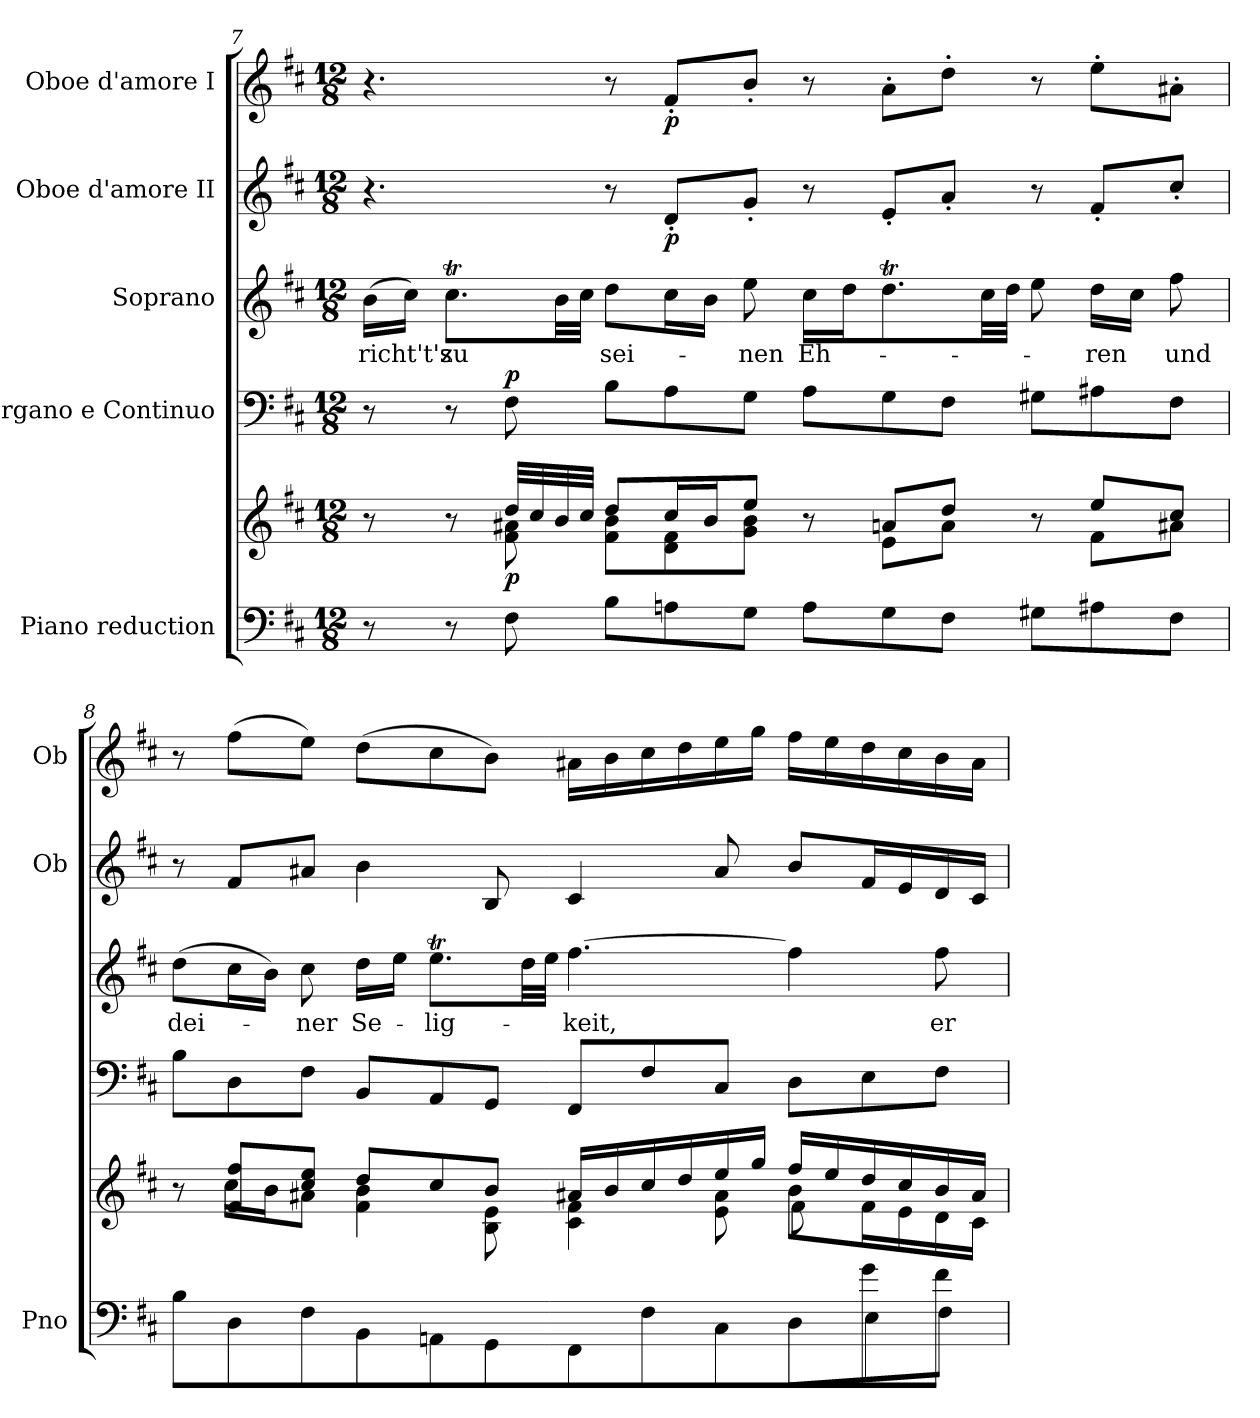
**kern	**kern	**dynam	**kern	**dynam	**kern	**text	**kern	**dynam	**kern	**dynam
*part5	*part5	*part5	*part4	*part4	*part3	*part3	*part2	*part2	*part1	*part1
*staff6	*staff5	*staff5/6	*staff4	*staff4	*staff3	*staff3	*staff2	*staff2	*staff1	*staff1
*I"Piano reduction	*	*	*I"Organo e Continuo	*	*I"Soprano	*	*I"Oboe d'amore II	*	*I"Oboe d'amore I	*
*I'Pno	*	*	*	*	*	*	*I'Ob	*	*I'Ob	*
!!LO:PB:g=z
*clefF4	*clefG2	*	*clefF4	*	*clefG2	*	*clefG2	*	*clefG2	*
*k[f#c#]	*k[f#c#]	*	*k[f#c#]	*	*k[f#c#]	*	*k[f#c#]	*	*k[f#c#]	*
*M12/8	*M12/8	*	*M12/8	*	*M12/8	*	*M12/8	*	*M12/8	*
=7	=7	=7	=7	=7	=7	=7	=7	=7	=7	=7
*	*^	*	*	*	*	*	*	*	*	*
!	!	!	!	!	!	!	!LO:LY:b	!	!	!	!
8r	8r	8ryy	.	8r	.	(>16b\LL	richt't's	4.r	.	4.r	.
.	.	.	.	.	.	16cc#\JJ)	.	.	.	.	.
!	!	!	!	!	!	!	!LO:LY:b	!	!	!	!
8r	8r	8ryy	.	8r	.	8.cc#t\L	zu	.	.	.	.
!	!	!	!LO:DY:b	!	!LO:DY:a	!	!	!	!	!	!
8F#\	32dd/LLL	8f#\ 8a#X\	p	8F#\	p	.	.	.	.	.	.
.	32cc#/	.	.	.	.	.	.	.	.	.	.
.	32b/	.	.	.	.	32b\LL	.	.	.	.	.
.	32cc#/JJJ	.	.	.	.	32cc#\JJJ	.	.	.	.	.
!	!	!	!	!	!	!	!LO:LY:b	!	!	!	!
8B\L	8dd/L	8f#\ 8b\L	.	8B\L	.	8dd\L	sei-	8r	.	8r	.
!	!	!	!	!	!	!	!	!	!LO:DY:b	!	!LO:DY:b
8An\	16cc#/L	8d\ 8f#\	.	8A\	.	16cc#\L	.	8d'/L	p	8f#'/L	p
.	16b/J	.	.	.	.	16b\JJ	.	.	.	.	.
!	!	!	!	!	!	!	!LO:LY:b	!	!	!	!
8G\J	8ee/J	8g\ 8b\J	.	8G\J	.	8ee\	-nen	8g'/J	.	8b'/J	.
!	!	!	!	!	!	!	!LO:LY:b	!	!	!	!
8A\L	8r	8ryy	.	8A\L	.	16cc#\LL	Eh-	8r	.	8r	.
.	.	.	.	.	.	16dd\J	.	.	.	.	.
8G\	8an/L	8e\L	.	8G\	.	8.ddT\	.	8e'/L	.	8a'\L	.
8F#\J	8dd/J	8a\J	.	8F#\J	.	.	.	8a'/J	.	8dd'\J	.
.	.	.	.	.	.	32cc#\LL	.	.	.	.	.
.	.	.	.	.	.	32dd\JJJ	.	.	.	.	.
8G#X\L	8r	8ryy	.	8G#X\L	.	8ee\	.	8r	.	8r	.
!	!	!	!	!	!	!	!LO:LY:b	!	!	!	!
8A#X\	8ee/L	8f#\L	.	8A#X\	.	16dd\LL	-ren	8f#'/L	.	8ee'\L	.
.	.	.	.	.	.	16cc#\JJ	.	.	.	.	.
!	!	!	!	!	!	!	!LO:LY:b	!	!	!	!
8F#\J	8cc#/J	8a#X\J	.	8F#\J	.	8ff#\	und	8cc#'/J	.	8a#X'\J	.
=8	=8	=8	=8	=8	=8	=8	=8	=8	=8	=8	=8
*^	*	*^	*	*	*	*	*	*	*	*	*
!	!	!	!	!	!	!	!	!	!LO:LY:b	!	!	!	!
8B\L	2.ryy	8r	8ryy	8ryy	.	8B\L	.	(8dd\L	dei-	8r	.	8r	.
*	*	*	*v	*v	*	*	*	*	*	*	*	*	*
8D\	.	8f#/ 8ff#/L	16cc#\LL	.	8D\	.	16cc#\L	.	8f#/L	.	(8ff#\L	.
.	.	.	16b\J	.	.	.	16b\JJ)	.	.	.	.	.
!	!	!	!	!	!	!	!	!LO:LY:b	!	!	!	!
8F#\J	.	8cc#/ 8ee/J	8a#X\J	.	8F#\J	.	8cc#\	-ner	8a#X/J	.	8ee\J)	.
!	!	!	!	!	!	!	!	!LO:LY:b	!	!	!	!
8BB/L	.	8dd/L	4f#\ 4b\	.	8BB/L	.	16dd\LL	Se-	4b\	.	(8dd\L	.
.	.	.	.	.	.	.	16ee\JJ	.	.	.	.	.
!	!	!	!	!	!	!	!	!LO:LY:b	!	!	!	!
8AAn/	.	8cc#/	.	.	8AA/	.	8.eeT\L	-lig-	.	.	8cc#\	.
8GG/J	.	8b/J	8B\ 8e\	.	8GG/J	.	.	.	8B/	.	8b\J)	.
.	.	.	.	.	.	.	32dd\LL	.	.	.	.	.
.	.	.	.	.	.	.	32ee\JJJ	.	.	.	.	.
!	!	!	!	!	!	!	!	!LO:LY:b	!	!	!	!
8FF#\L	4.ryy	16a#X/LL	4c#\ 4f#\	.	8FF#/L	.	[4.ff#\	-keit,	4c#/	.	16a#X\LL	.
.	.	16b/	.	.	.	.	.	.	.	.	16b\	.
8F#\	.	16cc#/	.	.	8F#/	.	.	.	.	.	16cc#\	.
.	.	16dd/	.	.	.	.	.	.	.	.	16dd\	.
8C#\J	.	16ee/	8e\ 8a#\	.	8C#/J	.	.	.	8a#/	.	16ee\	.
.	.	16gg/JJ	.	.	.	.	.	.	.	.	16gg\JJ	.
*	*	*	*^	*	*	*	*	*	*	*	*	*
8ryy	8D\L	16ff#/LL	8b\L	8f#\L	.	8D\L	.	4ff#\]	.	8b/L	.	16ff#\LL	.
.	.	16ee/	.	.	.	.	.	.	.	.	.	16ee\	.
8g/	8E\	16dd/	16f#\L	4ryy	.	8E\	.	.	.	16f#/L	.	16dd\	.
.	.	16cc#/	16e\	.	.	.	.	.	.	16e/	.	16cc#\	.
!	!	!	!	!	!	!	!	!	!LO:LY:b	!	!	!	!
8f#/J	8F#\J	16b/	16d\	.	.	8F#\J	.	8ff#\	er	16d/	.	16b\	.
.	.	16a#/JJ	16c#\JJ	.	.	.	.	.	.	16c#/JJ	.	16a#\JJ	.
*v	*v	*	*	*	*	*	*	*	*	*	*	*	*
*	*v	*v	*v	*	*	*	*	*	*	*	*	*
=	=	=	=	=	=	=	=	=	=	=
*-	*-	*-	*-	*-	*-	*-	*-	*-	*-	*-
